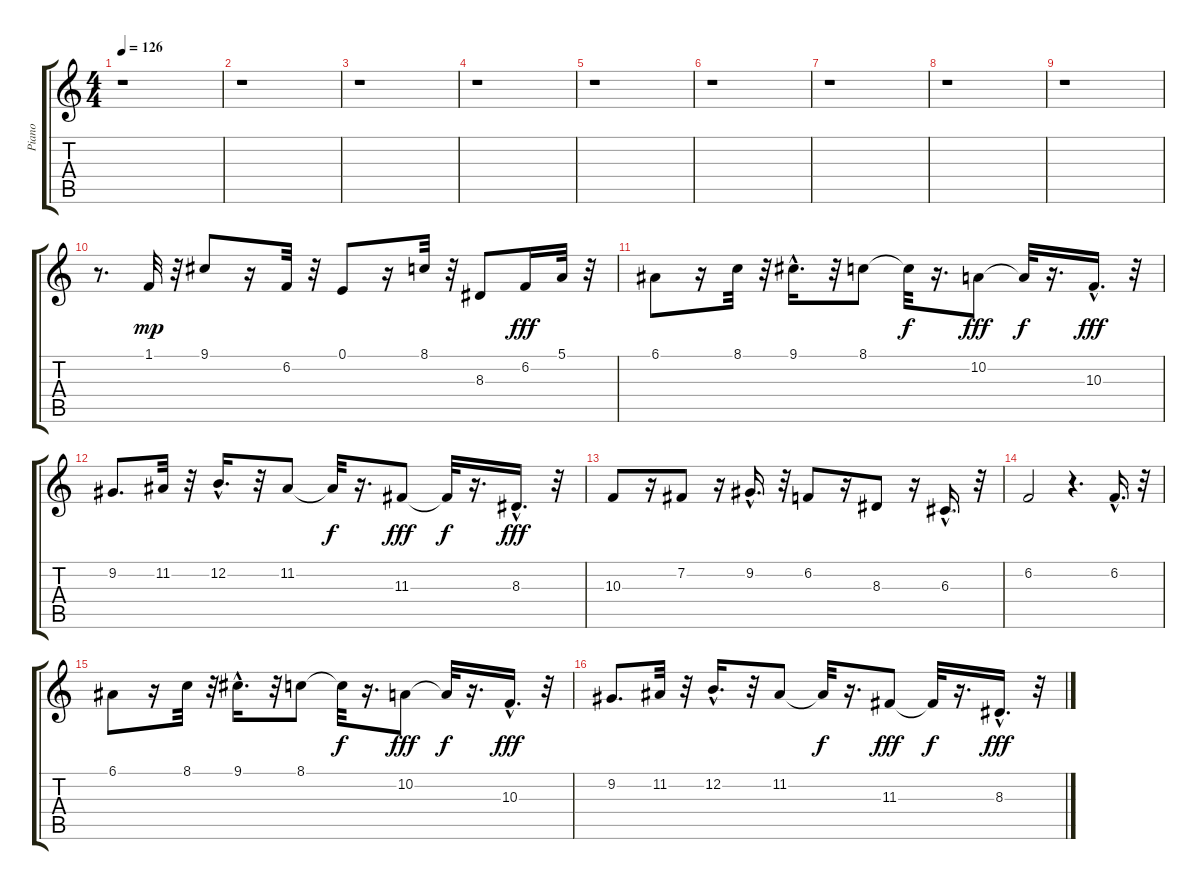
\track ("Piano" "Piano") {instrument honkytonkpiano}
\staff {score tabs}
\tuning (E4 B3 G3 D3 A2 E2) {hide}
\ts (4 4)
\tempo 126
\clef g2
\ks c
r.1{dy mp} |
r.1 |
r.1 |
r.1 |
r.1 |
r.1 |
r.1 |
r.1 |
r.1 |
r.8{d} 1.1.32 r.32 9.1.8 r.16 6.2.32 r.32 0.1.8 r.16 8.1.32 r.32 8.3.8 6.2.16{dy fff volume 16} 5.1.32 r.32 |
6.1.8 r.16 8.1.32 r.32 9.1{hac}.16{d} r.32 8.1.8 8.1{t}.32{dy f} r.16{d} 10.2.8{dy fff} 10.2{t}.32{dy f} r.16{d} 10.3{hac}.16{d dy fff} r.32 |
9.2.8{d} 11.2.32 r.32 12.2{hac}.16{d} r.32 11.2.8 11.2{t}.32{dy f} r.16{d} 11.3.8{dy fff} 11.3{t}.32{dy f} r.16{d} 8.3{hac}.16{d dy fff} r.32 |
10.3.8 r.16 7.2.8 r.16 9.2{hac}.16{d} r.32 6.2.8 r.16 8.3.8 r.16 6.3{hac}.16{d} r.32 |
6.2.2 r.4{d} 6.2{hac}.16{d} r.32 |
6.1.8 r.16 8.1.32 r.32 9.1{hac}.16{d} r.32 8.1.8 8.1{t}.32{dy f} r.16{d} 10.2.8{dy fff} 10.2{t}.32{dy f} r.16{d} 10.3{hac}.16{d dy fff} r.32 |
9.2.8{d} 11.2.32 r.32 12.2{hac}.16{d} r.32 11.2.8 11.2{t}.32{dy f} r.16{d} 11.3.8{dy fff} 11.3{t}.32{dy f} r.16{d} 8.3{hac}.16{d dy fff} r.32
